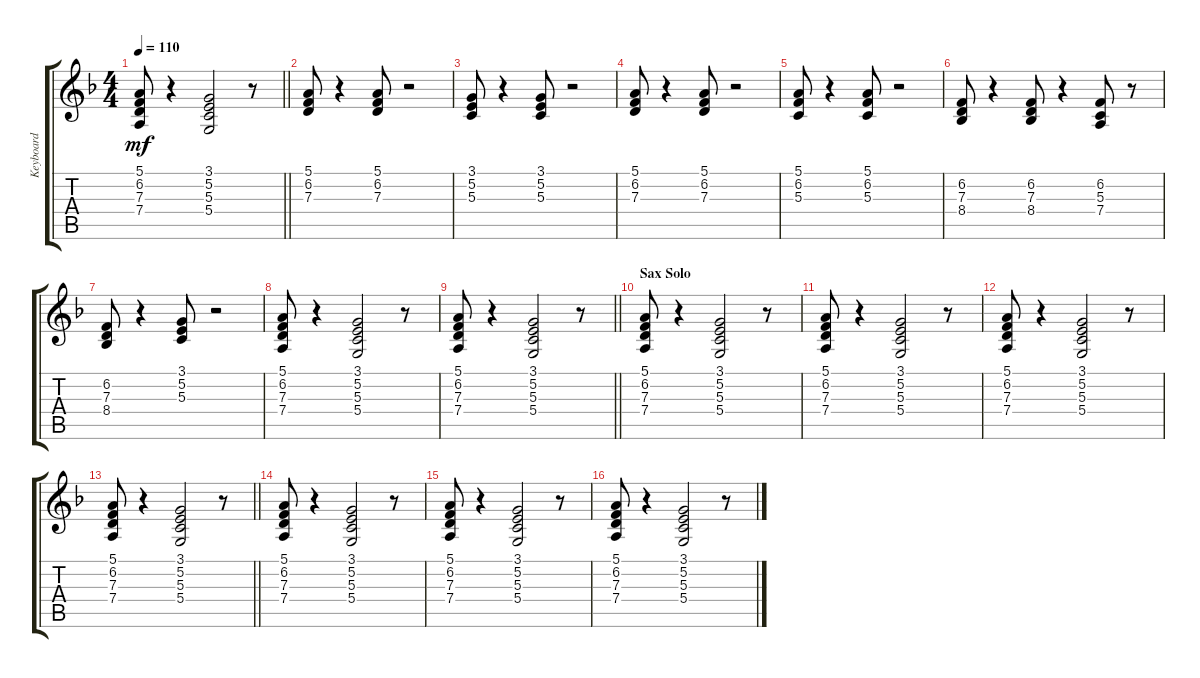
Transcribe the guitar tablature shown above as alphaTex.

\track ("Keyboard" "Keyboard") {instrument electricpiano2}
\staff {score tabs}
\tuning (E4 B3 G3 D3 A2 E2) {hide}
\ts (4 4)
\tempo 110
\clef g2
\barLineRight lightlight
\ks dminor
(5.1 6.2 7.3 7.4).8{dy mf} r.4 (3.1 5.2 5.3 5.4).2 r.8 |
(5.1 6.2 7.3).8 r.4 (5.1 6.2 7.3).8 r.2 |
(3.1 5.2 5.3).8 r.4 (3.1 5.2 5.3).8 r.2 |
(5.1 6.2 7.3).8 r.4 (5.1 6.2 7.3).8 r.2 |
(5.1 6.2 5.3).8 r.4 (5.1 6.2 5.3).8 r.2 |
(6.2 7.3 8.4).8 r.4 (6.2 7.3 8.4).8 r.4 (6.2 5.3 7.4).8 r.8 |
(6.2 7.3 8.4).8 r.4 (3.1 5.2 5.3).8 r.2 |
(5.1 6.2 7.3 7.4).8 r.4 (3.1 5.2 5.3 5.4).2 r.8 |
\barLineRight lightlight
(5.1 6.2 7.3 7.4).8 r.4 (3.1 5.2 5.3 5.4).2 r.8 |
\section ("" "Sax Solo")
(5.1 6.2 7.3 7.4).8 r.4 (3.1 5.2 5.3 5.4).2 r.8 |
(5.1 6.2 7.3 7.4).8 r.4 (3.1 5.2 5.3 5.4).2 r.8 |
(5.1 6.2 7.3 7.4).8 r.4 (3.1 5.2 5.3 5.4).2 r.8 |
\barLineRight lightlight
(5.1 6.2 7.3 7.4).8 r.4 (3.1 5.2 5.3 5.4).2 r.8 |
(5.1 6.2 7.3 7.4).8 r.4 (3.1 5.2 5.3 5.4).2 r.8 |
(5.1 6.2 7.3 7.4).8 r.4 (3.1 5.2 5.3 5.4).2 r.8 |
(5.1 6.2 7.3 7.4).8 r.4 (3.1 5.2 5.3 5.4).2 r.8
